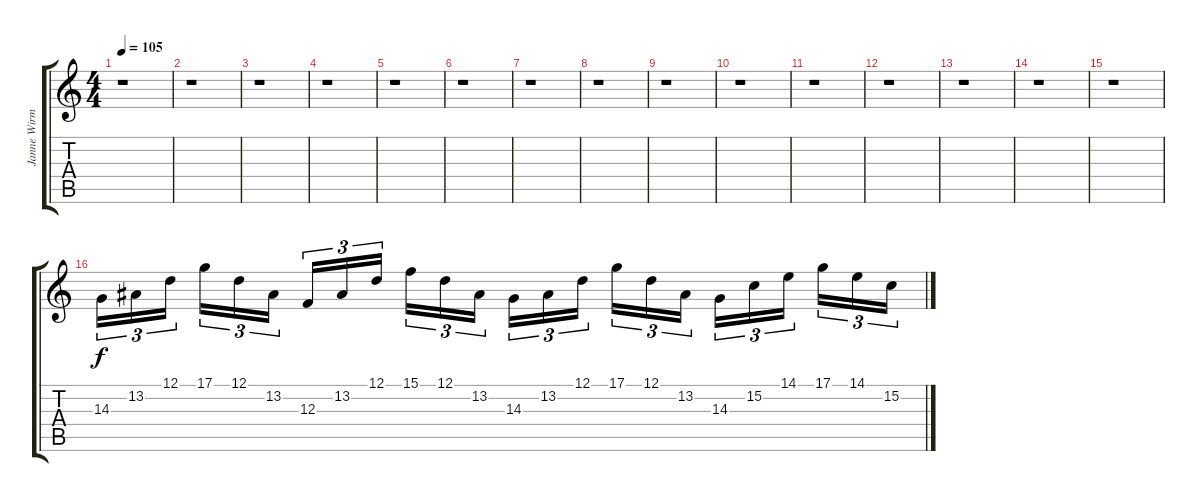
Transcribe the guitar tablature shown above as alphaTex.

\track ("Janne Wirman" "Janne Wirm") {instrument dulcimer}
\staff {score tabs}
\tuning (D4 A3 F3 C3 G2 D2) {hide}
\ts (4 4)
\tempo 105
\clef g2
\ks c
r.1{dy f instrument dulcimer} |
r.1 |
r.1 |
r.1 |
r.1 |
r.1 |
r.1 |
r.1 |
r.1 |
r.1 |
r.1 |
r.1 |
r.1 |
r.1 |
r.1 |
14.3.16{tu (3 2)} 13.2.16{tu (3 2)} 12.1.16{tu (3 2)} 17.1.16{tu (3 2)} 12.1.16{tu (3 2)} 13.2.16{tu (3 2)} 12.3.16{tu (3 2)} 13.2.16{tu (3 2)} 12.1.16{tu (3 2)} 15.1.16{tu (3 2)} 12.1.16{tu (3 2)} 13.2.16{tu (3 2)} 14.3.16{tu (3 2)} 13.2.16{tu (3 2)} 12.1.16{tu (3 2)} 17.1.16{tu (3 2)} 12.1.16{tu (3 2)} 13.2.16{tu (3 2)} 14.3.16{tu (3 2)} 15.2.16{tu (3 2)} 14.1.16{tu (3 2)} 17.1.16{tu (3 2)} 14.1.16{tu (3 2)} 15.2.16{tu (3 2)}
